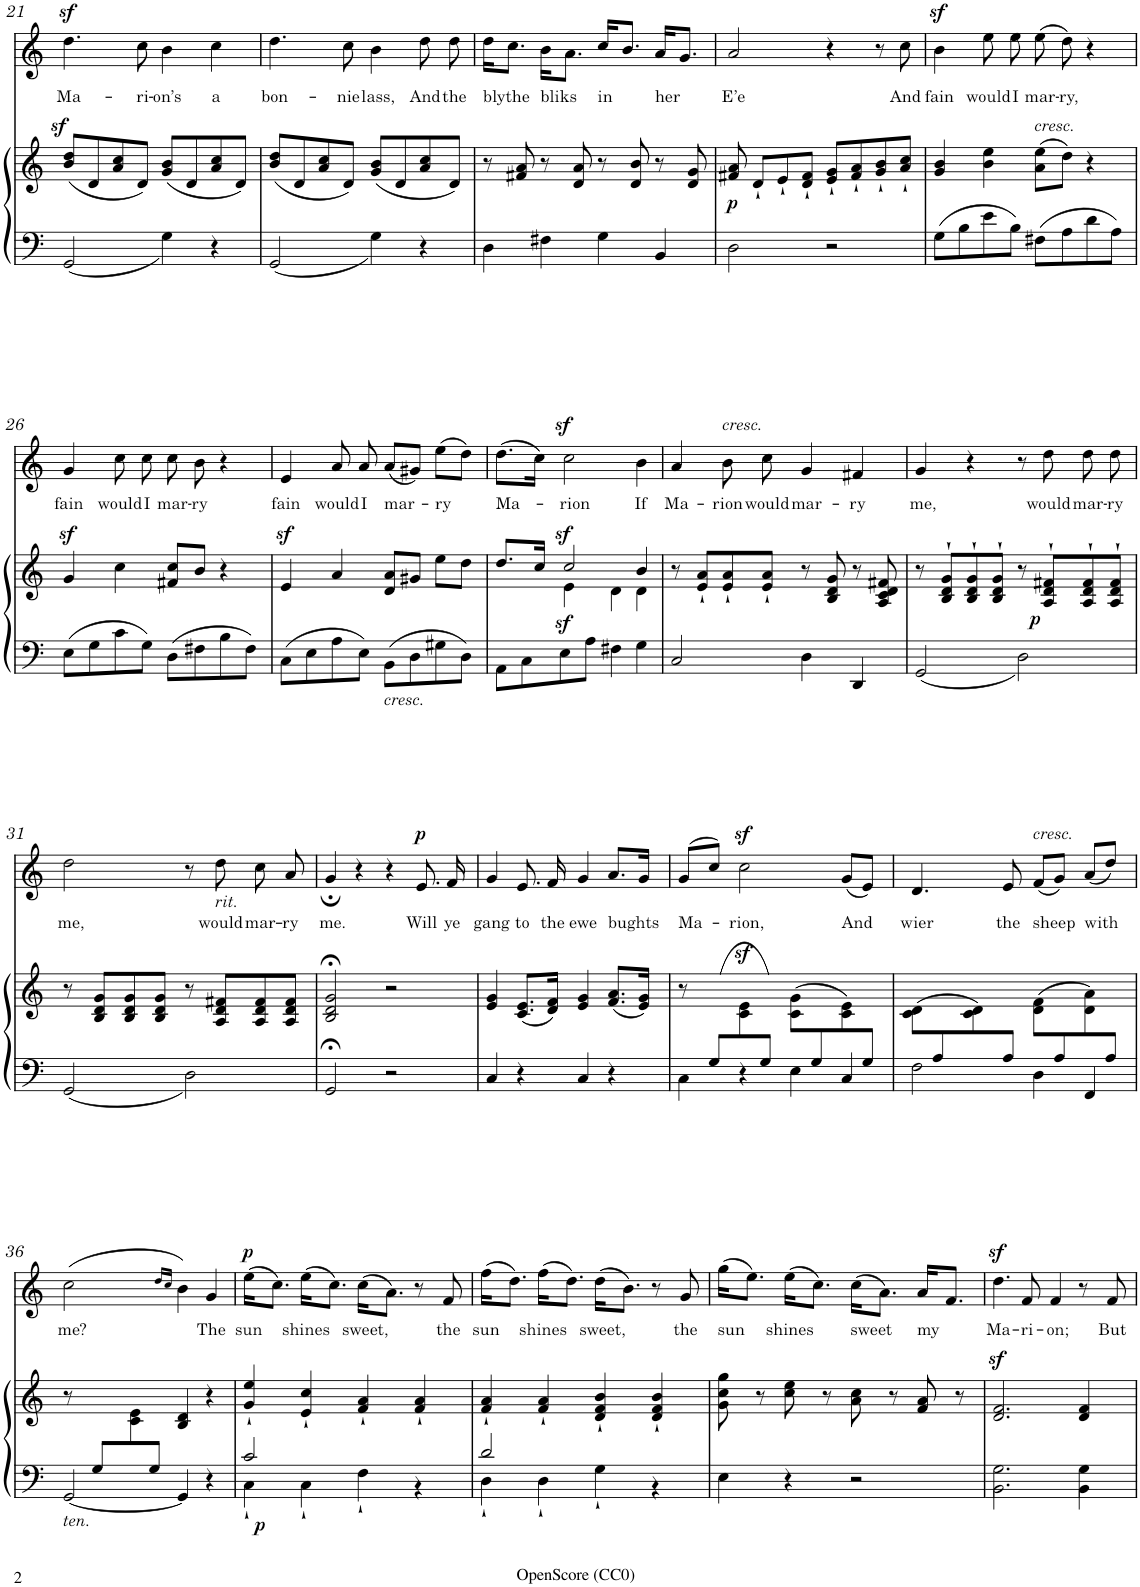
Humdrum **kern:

**kern	**kern	**dynam	**kern	**text	**dynam
*part2	*part2	*part2	*part1	*part1	*part1
*staff3	*staff2	*staff2/3	*staff1	*staff1	*staff1
*I"Piano	*	*	*I"Voice	*	*
*I'Pno	*	*	*	*	*
!!LO:PB:g=z
*clefF4	*clefG2	*	*clefG2	*	*
*k[]	*k[]	*	*k[]	*	*
*M4/4	*M4/4	*	*M4/4	*	*
*met(c)	*met(c)	*	*met(c)	*	*
=21	=21	=21	=21	=21	=21
!	!	!	!	!LO:LY:b	!
2GG/	(8b/z> 8dd/z>L	.	4.ddz>\	Ma-	.
.	8d/	.	.	.	.
.	8a/ 8cc/	.	.	.	.
!	!	!	!	!LO:LY:b	!
.	8d/J)	.	8cc\	-ri-	.
!	!	!	!	!LO:LY:b	!
4G\	(8g/ 8b/L	.	4b\	-on’s	.
.	8d/	.	.	.	.
!	!	!	!	!LO:LY:b	!
4r	8a/ 8cc/	.	4cc\	a	.
.	8d/J)	.	.	.	.
=22	=22	=22	=22	=22	=22
!	!	!	!	!LO:LY:b	!
2GG/	(8b/ 8dd/L	.	4.dd\	bon-	.
.	8d/	.	.	.	.
.	8a/ 8cc/	.	.	.	.
!	!	!	!	!LO:LY:b	!
.	8d/J)	.	8cc\	-nie	.
!	!	!	!	!LO:LY:b	!
4G\	(8g/ 8b/L	.	4b\	lass,	.
.	8d/	.	.	.	.
!	!	!	!	!LO:LY:b	!
4r	8a/ 8cc/	.	8dd\	And	.
!	!	!	!	!LO:LY:b	!
.	8d/J)	.	8dd\	the	.
=23	=23	=23	=23	=23	=23
!	!	!	!	!LO:LY:b	!
4D\	8r	.	16dd\KL	blythe	.
.	.	.	8.cc\J	.	.
.	8f#X/ 8a/	.	.	.	.
!	!	!	!	!LO:LY:b	!
4F#X\	8r	.	16b\KL	bliks	.
.	.	.	8.a\J	.	.
.	8d/ 8a/	.	.	.	.
!	!	!	!	!LO:LY:b	!
4G\	8r	.	16cc/KL	in	.
.	.	.	8.b/J	.	.
.	8d/ 8b/	.	.	.	.
!	!	!	!	!LO:LY:b	!
4BB/	8r	.	16a/KL	her	.
.	.	.	8.g/J	.	.
.	8d/ 8g/	.	.	.	.
=24	=24	=24	=24	=24	=24
!	!	!LO:DY:b	!	!LO:LY:b	!
2D\	8f#X/ 8a/	p	2a/	E’e	.
.	8d`/L	.	.	.	.
.	8e`/	.	.	.	.
.	8d/` 8f#/`J	.	.	.	.
2r	8e/` 8g/`L	.	4r	.	.
.	8f#/` 8a/`	.	.	.	.
.	8g/` 8b/`	.	8r	.	.
!	!	!	!	!LO:LY:b	!
.	8a/` 8cc/`J	.	8cc\	And	.
=25	=25	=25	=25	=25	=25
!	!	!	!	!LO:LY:b	!
8G\L	4g/ 4b/	.	4bz>\	fain	.
8B\	.	.	.	.	.
!	!	!	!	!LO:LY:b	!
8e\	4b\ 4ee\	.	8ee\	would	.
!	!	!	!	!LO:LY:b	!
8B\J	.	.	8ee\	I	.
!	!LO:TX:a:i:t=cresc.	!	!	!	!
!	!	!	!	!LO:LY:b	!
8F#X\L	(8a\ 8ee\L	.	(8ee\	mar-	.
!	!	!	!	!LO:LY:b	!
8A\	8dd\J)	.	8dd\)	-ry,	.
8d\	4r	.	4r	.	.
8A\J	.	.	.	.	.
!!LO:LB:g=z
=26	=26	=26	=26	=26	=26
!	!	!	!	!LO:LY:b	!
8E\L	4gz>/	.	4g/	fain	.
8G\	.	.	.	.	.
!	!	!	!	!LO:LY:b	!
8c\	4cc\	.	8cc\	would	.
!	!	!	!	!LO:LY:b	!
8G\J	.	.	8cc\	I	.
!	!	!	!	!LO:LY:b	!
8D\L	8f#X/ 8cc/L	.	8cc\	mar-	.
!	!	!	!	!LO:LY:b	!
8F#X\	8b/J	.	8b\	-ry	.
8B\	4r	.	4r	.	.
8F#\J	.	.	.	.	.
=27	=27	=27	=27	=27	=27
!	!	!	!	!LO:LY:b	!
8C\L	4ez>/	.	4e/	fain	.
8E\	.	.	.	.	.
!	!	!	!	!LO:LY:b	!
8A\	4a/	.	8a/	would	.
!	!	!	!	!LO:LY:b	!
8E\J	.	.	8a/	I	.
!LO:TX:b:i:t=cresc.	!	!	!	!	!
!	!	!	!	!LO:LY:b	!
8BB\L	8d/ 8a/L	.	(8a/L	mar-	.
8D\	8g#X/J	.	8g#X/J)	.	.
!	!	!	!	!LO:LY:b	!
8G#X\	8ee\L	.	(8ee\L	-ry	.
8D\J	8dd\J	.	8dd\J)	.	.
=28	=28	=28	=28	=28	=28
*	*^	*	*	*	*
!	!	!	!	!	!LO:LY:b	!
8AA\L	8.dd/L	4ryy	.	(8.dd\L	Ma-	.
8C\	.	.	.	.	.	.
.	16cc/Jk	.	.	16cc\Jk)	.	.
!	!	!	!LO:DY:a	!	!LO:LY:b	!
8Ez>\	2cc/	4e\	sf	2ccz>\	-rion	.
8A\J	.	.	.	.	.	.
4F#X\	.	4d\	.	.	.	.
!	!	!	!	!	!LO:LY:b	!
4G\	4b/	4d\	.	4b\	If	.
=29	=29	=29	=29	=29	=29	=29
!	!	!	!	!	!LO:LY:b	!
*	*v	*v	*	*	*	*
2C/	8r	.	4a/	Ma-	.
.	8e/` 8a/`L	.	.	.	.
!	!	!	!LO:TX:a:i:t=cresc.	!	!
!	!	!	!	!LO:LY:b	!
.	8e/` 8a/`	.	8b\	-rion	.
!	!	!	!	!LO:LY:b	!
.	8e/` 8a/`J	.	8cc\	would	.
!	!	!	!	!LO:LY:b	!
4D\	8r	.	4g/	mar-	.
.	8B/ 8d/ 8g/	.	.	.	.
!	!	!	!	!LO:LY:b	!
4DD/	8r	.	4f#X/	-ry	.
.	8A/ 8c/ 8d/ 8f#X/	.	.	.	.
=30	=30	=30	=30	=30	=30
!	!	!	!	!LO:LY:b	!
2GG/	8r	.	4g/	me,	.
.	8B/`> 8d/`> 8g/`>L	.	.	.	.
.	8B/`> 8d/`> 8g/`>	.	4r	.	.
.	8B/`> 8d/`> 8g/`>J	.	.	.	.
2D\	8r	.	8r	.	.
!	!	!LO:DY:b	!	!LO:LY:b	!
.	8A/`> 8d/`> 8f#X/`>L	p	8dd\	would	.
!	!	!	!	!LO:LY:b	!
.	8A/`> 8d/`> 8f#/`>	.	8dd\	mar-	.
!	!	!	!	!LO:LY:b	!
.	8A/`> 8d/`> 8f#/`>J	.	8dd\	-ry	.
!!LO:LB:g=z
=31	=31	=31	=31	=31	=31
!	!	!	!	!LO:LY:b	!
2GG/	8r	.	2dd\	me,	.
.	8B/ 8d/ 8g/L	.	.	.	.
.	8B/ 8d/ 8g/	.	.	.	.
.	8B/ 8d/ 8g/J	.	.	.	.
2D\	8r	.	8r	.	.
!	!	!	!LO:TX:b:i:t=rit.	!	!
!	!	!	!	!LO:LY:b	!
.	8A/ 8d/ 8f#X/L	.	8dd\	would	.
!	!	!	!	!LO:LY:b	!
.	8A/ 8d/ 8f#/	.	8cc\	mar-	.
!	!	!	!	!LO:LY:b	!
.	8A/ 8d/ 8f#/J	.	8a/	-ry	.
=32	=32	=32	=32	=32	=32
!	!	!	!	!LO:LY:b	!
2GG;</	2B/;< 2d/;< 2g/;<	.	4g;/	me.	.
.	.	.	4r	.	.
2r	2r	.	4r	.	.
!	!	!	!	!LO:LY:b	!LO:DY:a
.	.	.	8.e/	Will	p
!	!	!	!	!LO:LY:b	!
.	.	.	16f/	ye	.
=33	=33	=33	=33	=33	=33
!	!	!	!	!LO:LY:b	!
4C/	4e/ 4g/	.	4g/	gang	.
!	!	!	!	!LO:LY:b	!
4r	(8.c/ 8.e/L	.	8.e/	to	.
!	!	!	!	!LO:LY:b	!
.	16d/ 16f/Jk)	.	16f/	the	.
!	!	!	!	!LO:LY:b	!
4C/	4e/ 4g/	.	4g/	ewe	.
!	!	!	!	!LO:LY:b	!
4r	(8.f/ 8.a/L	.	8.a/L	bughts	.
.	16e/ 16g/Jk)	.	16g/Jk	.	.
=34	=34	=34	=34	=34	=34
*^	*	*	*	*	*
!	!	!	!	!	!LO:LY:b	!
8ryy	4C\	8r	.	(>8g/L	Ma-	.
8G/L	.	8ryy	.	8cc/J)	.	.
!	!	!	!	!	!LO:LY:b	!
8ryy	4r	8c\z> 8e\z>	.	2ccz>\	-rion,	.
8G/J	.	8ryy	.	.	.	.
8ryy	4E\	(8c\ 8g\L	.	.	.	.
8G/	.	8ryy	.	.	.	.
!	!	!	!	!	!LO:LY:b	!
8ryy	4C/	8c\ 8e\)	.	(8g/L	And	.
8G/J	.	8ryy	.	8e/J)	.	.
=35	=35	=35	=35	=35	=35	=35
!	!	!	!	!	!LO:LY:b	!
8ryy	2F\	(8c\ 8d\L	.	4.d/	wier	.
8A/	.	8ryy	.	.	.	.
8ryy	.	8c\ 8d\)	.	.	.	.
!	!	!	!	!	!LO:LY:b	!
8A/J	.	8ryy	.	8e/	the	.
!	!	!	!	!LO:TX:a:i:t=cresc.	!	!
!	!	!	!	!	!LO:LY:b	!
8ryy	4D\	(8d\ 8f\L	.	(8f/L	sheep	.
8A/	.	8ryy	.	8g/J)	.	.
!	!	!	!	!	!LO:LY:b	!
8ryy	4FF/	8d\ 8a\)	.	(8a/L	with	.
8A/J	.	8ryy	.	8dd/J)	.	.
!!LO:LB:g=z
=36	=36	=36	=36	=36	=36	=36
!LO:TX:b:i:t=ten.	!	!	!	!	!	!
!	!	!	!	!	!LO:LY:b	!
8ryy	[2GG/	8r	.	(2cc\	me?	.
8G/L	.	8ryy	.	.	.	.
8ryy	.	8c\ 8e\	.	.	.	.
8G/J	.	8ryy	.	.	.	.
.	.	.	.	16qdd/LL	.	.
.	.	.	.	16qcc/JJ	.	.
2ryy	4GG/]	4B/ 4d/	.	4b\)	.	.
!	!	!	!	!	!LO:LY:b	!
.	4r	4r	.	4g/	The	.
=37	=37	=37	=37	=37	=37	=37
!	!	!	!LO:DY:b=2	!	!LO:LY:b	!LO:DY:a
2c/	4C`\	4g/` 4ee/`	p	(16ee\KL	sun	p
.	.	.	.	8.cc\J)	.	.
!	!	!	!	!	!LO:LY:b	!
.	4C`\	4e/` 4cc/`	.	(16ee\KL	shines	.
.	.	.	.	8.cc\J)	.	.
!	!	!	!	!	!LO:LY:b	!
2ryy	4F`\	4f/` 4a/`	.	(16cc\KL	sweet,	.
.	.	.	.	8.a\J)	.	.
.	4r	4f/` 4a/`	.	8r	.	.
!	!	!	!	!	!LO:LY:b	!
.	.	.	.	8f/	the	.
=38	=38	=38	=38	=38	=38	=38
!	!	!	!	!	!LO:LY:b	!
2d/	4D`\	4f/` 4a/`	.	(16ff\KL	sun	.
.	.	.	.	8.dd\J)	.	.
!	!	!	!	!	!LO:LY:b	!
.	4D`\	4f/` 4a/`	.	(16ff\KL	shines	.
.	.	.	.	8.dd\J)	.	.
!	!	!	!	!	!LO:LY:b	!
2ryy	4G`\	4d/` 4f/` 4b/`	.	(16dd\KL	sweet,	.
.	.	.	.	8.b\J)	.	.
.	4r	4d/` 4f/` 4b/`	.	8r	.	.
!	!	!	!	!	!LO:LY:b	!
.	.	.	.	8g/	the	.
*v	*v	*	*	*	*	*
=39	=39	=39	=39	=39	=39
!	!	!	!	!LO:LY:b	!
4E\	8g\ 8cc\ 8gg\	.	(16gg\KL	sun	.
.	.	.	8.ee\J)	.	.
.	8r	.	.	.	.
!	!	!	!	!LO:LY:b	!
4r	8cc\ 8ee\	.	(16ee\KL	shines	.
.	.	.	8.cc\J)	.	.
.	8r	.	.	.	.
!	!	!	!	!LO:LY:b	!
2r	8a\ 8cc\	.	(16cc\KL	sweet	.
.	.	.	8.a\J)	.	.
.	8r	.	.	.	.
!	!	!	!	!LO:LY:b	!
.	8f/ 8a/	.	16a/KL	my	.
.	.	.	8.f/J	.	.
.	8r	.	.	.	.
=40	=40	=40	=40	=40	=40
*^	*	*	*	*	*
!	!	!	!	!	!LO:LY:b	!
2.G\	2.BB\	2.d/z> 2.f/z>	.	4.ddz>\	Ma-	.
!	!	!	!	!	!LO:LY:b	!
.	.	.	.	8f/	-ri-	.
!	!	!	!	!	!LO:LY:b	!
.	.	.	.	4f/	-on;	.
4G\	4BB\	4d/ 4f/	.	8r	.	.
!	!	!	!	!	!LO:LY:b	!
.	.	.	.	8f/	But	.
*v	*v	*	*	*	*	*
=	=	=	=	=	=
*-	*-	*-	*-	*-	*-
